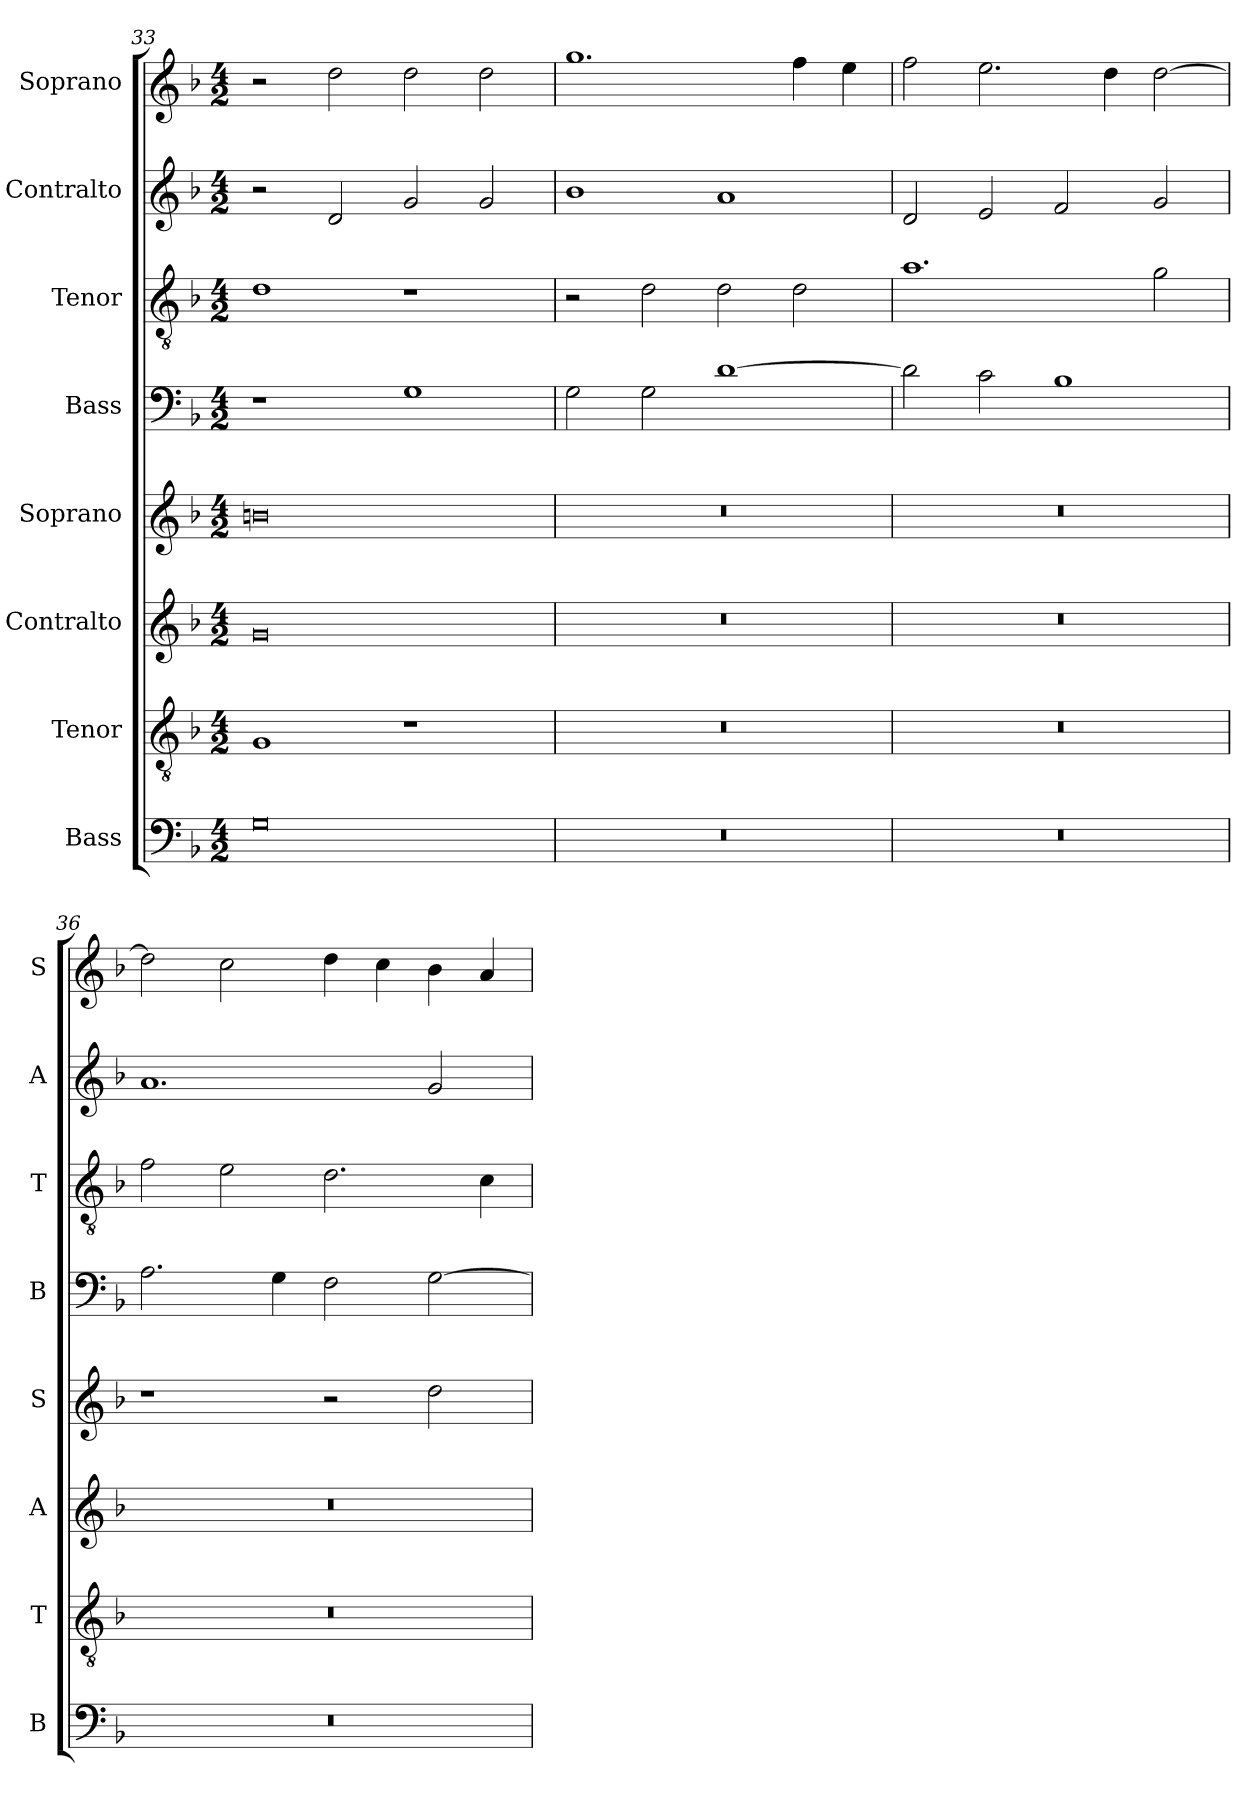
**kern	**kern	**kern	**kern	**kern	**kern	**kern	**kern
*part8	*part7	*part6	*part5	*part4	*part3	*part2	*part1
*staff8	*staff7	*staff6	*staff5	*staff4	*staff3	*staff2	*staff1
*I"Bass	*I"Tenor	*I"Contralto	*I"Soprano	*I"Bass	*I"Tenor	*I"Contralto	*I"Soprano
*I'B	*I'T	*I'A	*I'S	*I'B	*I'T	*I'A	*I'S
*clefF4	*clefGv2	*clefG2	*clefG2	*clefF4	*clefGv2	*clefG2	*clefG2
*k[b-]	*k[b-]	*k[b-]	*k[b-]	*k[b-]	*k[b-]	*k[b-]	*k[b-]
*G:dor	*G:dor	*G:dor	*G:dor	*G:dor	*G:dor	*G:dor	*G:dor
*M4/2	*M4/2	*M4/2	*M4/2	*M4/2	*M4/2	*M4/2	*M4/2
=33	=33	=33	=33	=33	=33	=33	=33
0G	1G	0g	0bn	1r	1d	2r	2r
.	.	.	.	.	.	2d	2dd
.	1r	.	.	1G	1r	2g	2dd
.	.	.	.	.	.	2g	2dd
=34	=34	=34	=34	=34	=34	=34	=34
0r	0r	0r	0r	2G	2r	1b-	1.gg
.	.	.	.	2G	2d	.	.
.	.	.	.	[1d	2d	1a	.
.	.	.	.	.	2d	.	4ff
.	.	.	.	.	.	.	4ee
=35	=35	=35	=35	=35	=35	=35	=35
0r	0r	0r	0r	2d]	1.a	2d	2ff
.	.	.	.	2c	.	2e	2.ee
.	.	.	.	1B-	.	2f	.
.	.	.	.	.	.	.	4dd
.	.	.	.	.	2g	2g	[2dd
=36	=36	=36	=36	=36	=36	=36	=36
0r	0r	0r	1r	2.A	2f	1.a	2dd]
.	.	.	.	.	2e	.	2cc
.	.	.	.	4G	.	.	.
.	.	.	2r	2F	2.d	.	4dd
.	.	.	.	.	.	.	4cc
.	.	.	2dd	[2G	.	2g	4b-
.	.	.	.	.	4c	.	4a
=	=	=	=	=	=	=	=
*-	*-	*-	*-	*-	*-	*-	*-
